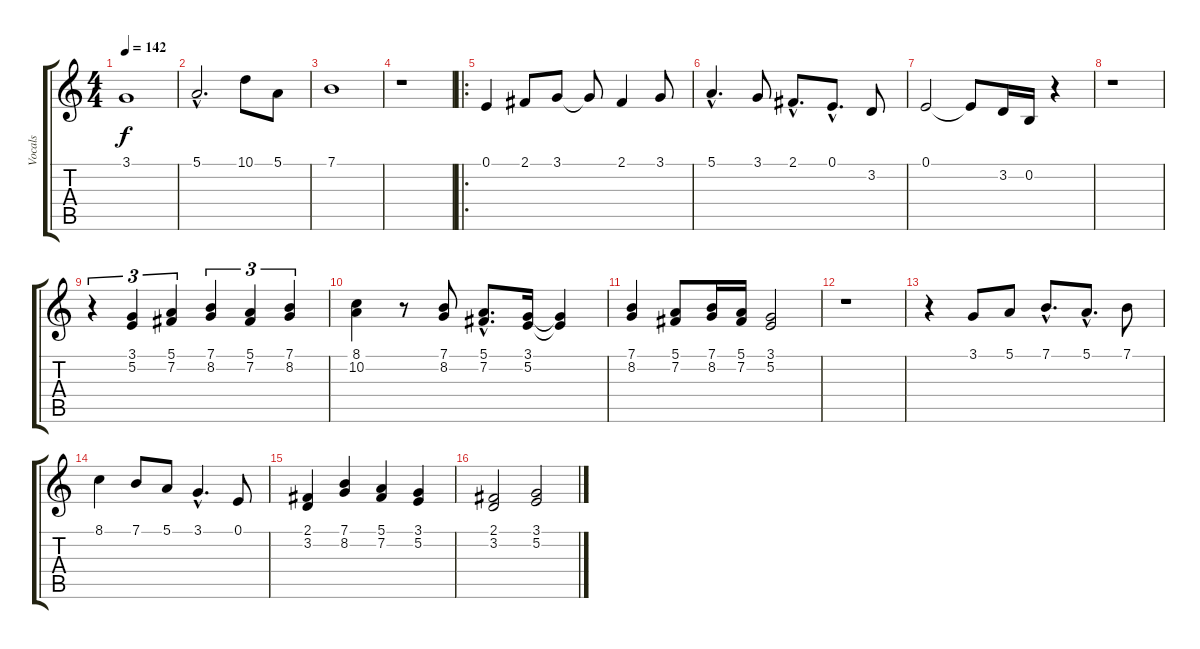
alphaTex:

\track ("Vocals" "Vocals") {instrument ocarina}
\staff {score tabs}
\tuning (E4 B3 G3 D3 A2 E2) {hide}
\ts (4 4)
\tempo 142
\clef g2
\ks c
3.1.1{dy f} |
5.1{hac}.2{d} 10.1.8 5.1.8 |
7.1.1 |
r.1 |
\ro
0.1.4 2.1.8 3.1.8 3.1{t}.8 2.1.4 3.1.8 |
5.1{hac}.4{d} 3.1.8 2.1{hac}.8{d} 0.1{hac}.8{d} 3.2.8 |
0.1.2 0.1{t}.8 3.2.16 0.2.16 r.4 |
r.1 |
r.4{tu (3 2)} (3.1 5.2).4{tu (3 2)} (5.1 7.2).4{tu (3 2)} (7.1 8.2).4{tu (3 2)} (5.1 7.2).4{tu (3 2)} (7.1 8.2).4{tu (3 2)} |
(8.1 10.2).4 r.8 (7.1 8.2).8 (5.1{hac} 7.2{hac}).8{d} (3.1 5.2).16 (3.1{t} 5.2{t}).4 |
(7.1 8.2).4 (5.1 7.2).8 (7.1 8.2).16 (5.1 7.2).16 (3.1 5.2).2 |
r.1 |
r.4 3.1.8 5.1.8 7.1{hac}.8{d} 5.1{hac}.8{d} 7.1.8 |
8.1.4 7.1.8 5.1.8 3.1{hac}.4{d} 0.1.8 |
(2.1 3.2).4 (7.1 8.2).4 (5.1 7.2).4 (3.1 5.2).4 |
(2.1 3.2).2 (3.1 5.2).2
